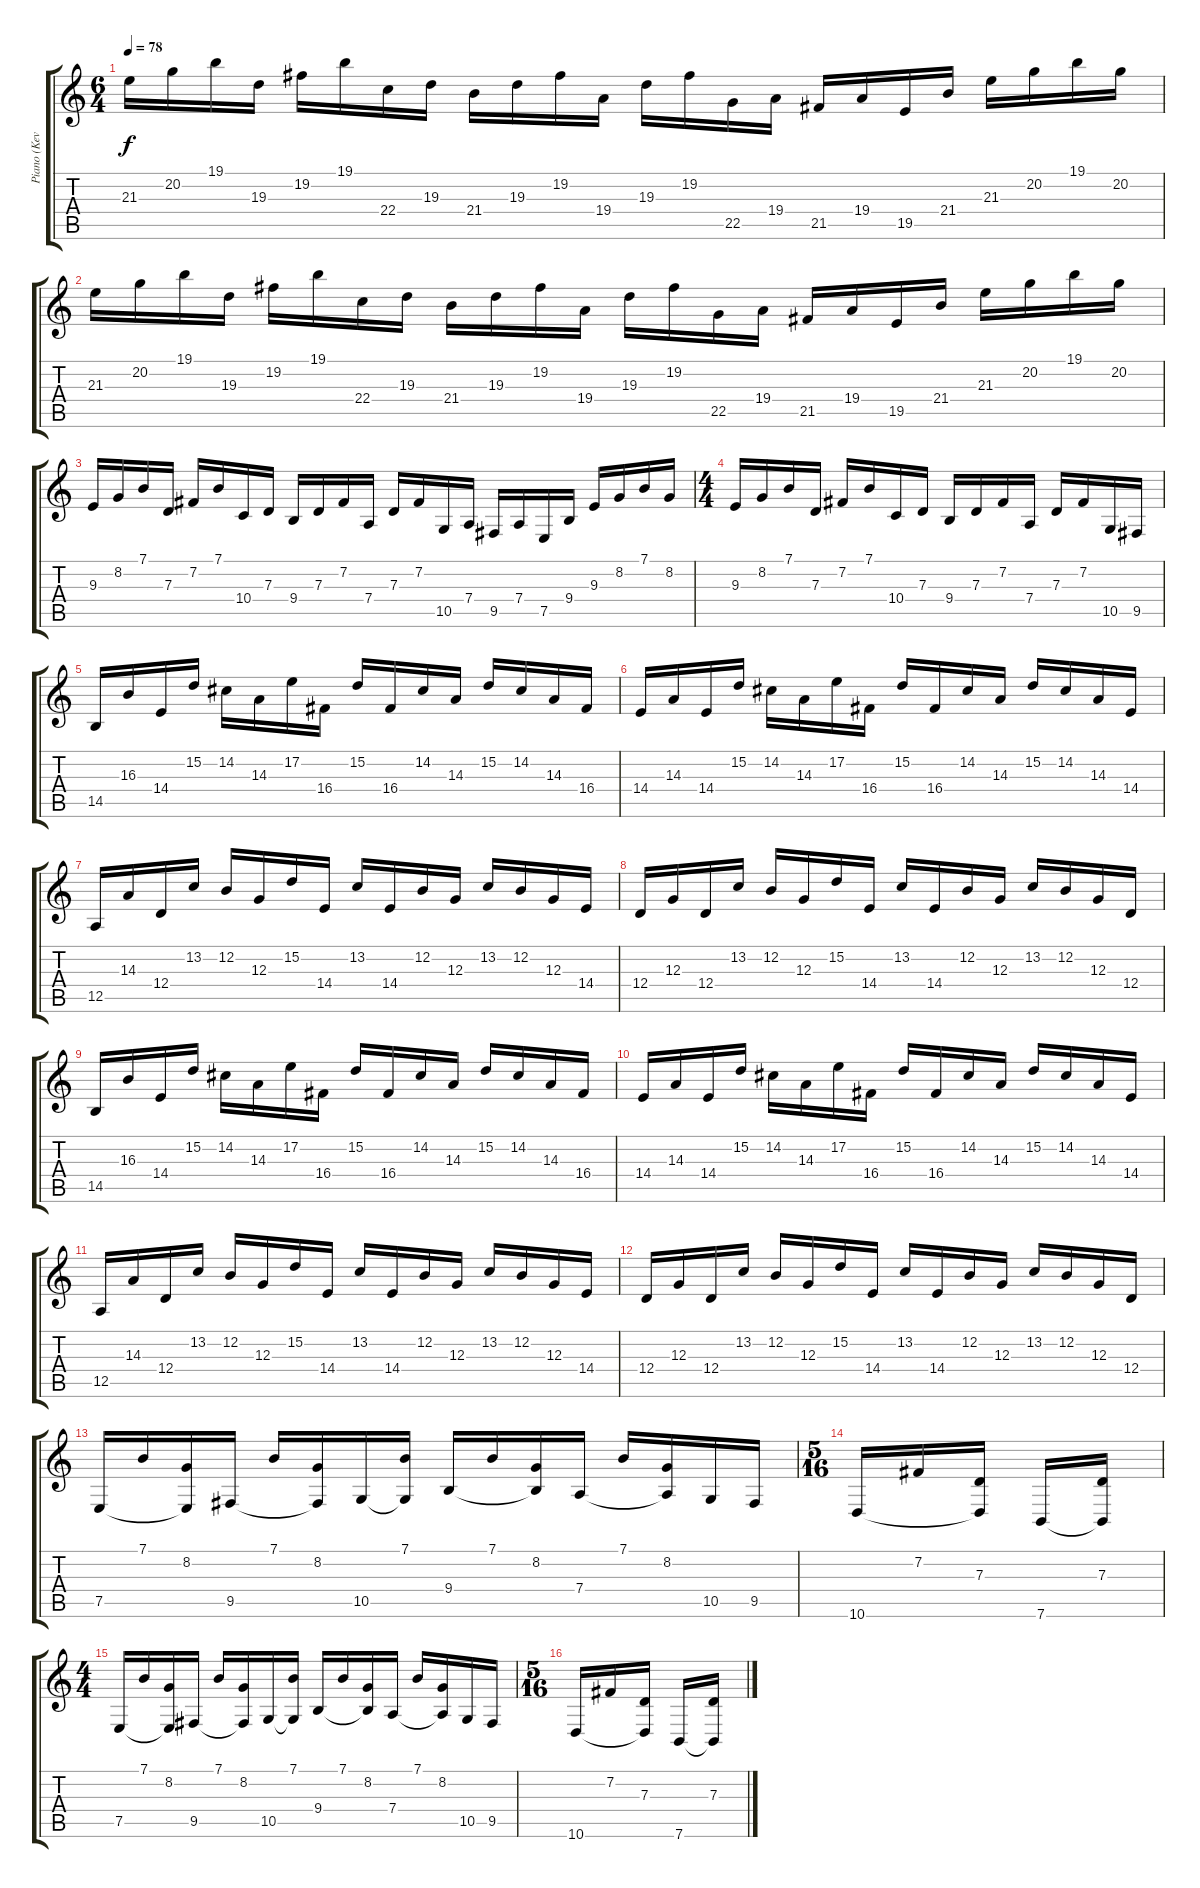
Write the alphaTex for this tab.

\track ("Piano (Kevin Moore)" "Piano (Kev") {instrument acousticgrandpiano}
\staff {score tabs}
\tuning (E4 B3 G3 D3 A2 E2) {hide}
\ts (6 4)
\tempo 78
\clef g2
\ks c
21.3.16{dy f} 20.2.16 19.1.16 19.3.16 19.2.16 19.1.16 22.4.16 19.3.16 21.4.16 19.3.16 19.2.16 19.4.16 19.3.16 19.2.16 22.5.16 19.4.16 21.5.16 19.4.16 19.5.16 21.4.16 21.3.16 20.2.16 19.1.16 20.2.16 |
21.3.16 20.2.16 19.1.16 19.3.16 19.2.16 19.1.16 22.4.16 19.3.16 21.4.16 19.3.16 19.2.16 19.4.16 19.3.16 19.2.16 22.5.16 19.4.16 21.5.16 19.4.16 19.5.16 21.4.16 21.3.16 20.2.16 19.1.16 20.2.16 |
9.3.16 8.2.16 7.1.16 7.3.16 7.2.16 7.1.16 10.4.16 7.3.16 9.4.16 7.3.16 7.2.16 7.4.16 7.3.16 7.2.16 10.5.16 7.4.16 9.5.16 7.4.16 7.5.16 9.4.16 9.3.16 8.2.16 7.1.16 8.2.16 |
\ts (4 4)
9.3.16 8.2.16 7.1.16 7.3.16 7.2.16 7.1.16 10.4.16 7.3.16 9.4.16 7.3.16 7.2.16 7.4.16 7.3.16 7.2.16 10.5.16 9.5.16 |
14.5.16 16.3.16 14.4.16 15.2.16 14.2.16 14.3.16 17.2.16 16.4.16 15.2.16 16.4.16 14.2.16 14.3.16 15.2.16 14.2.16 14.3.16 16.4.16 |
14.4.16 14.3.16 14.4.16 15.2.16 14.2.16 14.3.16 17.2.16 16.4.16 15.2.16 16.4.16 14.2.16 14.3.16 15.2.16 14.2.16 14.3.16 14.4.16 |
12.5.16 14.3.16 12.4.16 13.2.16 12.2.16 12.3.16 15.2.16 14.4.16 13.2.16 14.4.16 12.2.16 12.3.16 13.2.16 12.2.16 12.3.16 14.4.16 |
12.4.16 12.3.16 12.4.16 13.2.16 12.2.16 12.3.16 15.2.16 14.4.16 13.2.16 14.4.16 12.2.16 12.3.16 13.2.16 12.2.16 12.3.16 12.4.16 |
14.5.16 16.3.16 14.4.16 15.2.16 14.2.16 14.3.16 17.2.16 16.4.16 15.2.16 16.4.16 14.2.16 14.3.16 15.2.16 14.2.16 14.3.16 16.4.16 |
14.4.16 14.3.16 14.4.16 15.2.16 14.2.16 14.3.16 17.2.16 16.4.16 15.2.16 16.4.16 14.2.16 14.3.16 15.2.16 14.2.16 14.3.16 14.4.16 |
12.5.16 14.3.16 12.4.16 13.2.16 12.2.16 12.3.16 15.2.16 14.4.16 13.2.16 14.4.16 12.2.16 12.3.16 13.2.16 12.2.16 12.3.16 14.4.16 |
12.4.16 12.3.16 12.4.16 13.2.16 12.2.16 12.3.16 15.2.16 14.4.16 13.2.16 14.4.16 12.2.16 12.3.16 13.2.16 12.2.16 12.3.16 12.4.16 |
7.5.16 7.1.16 (8.2 7.5{t}).16 9.5.16 7.1.16 (8.2 9.5{t}).16 10.5.16 (7.1 10.5{t}).16 9.4.16 7.1.16 (8.2 9.4{t}).16 7.4.16 7.1.16 (8.2 7.4{t}).16 10.5.16 9.5.16 |
\ts (5 16)
10.6.16 7.2.16 (7.3 10.6{t}).16 7.6.16 (7.3 7.6{t}).16 |
\ts (4 4)
7.5.16 7.1.16 (8.2 7.5{t}).16 9.5.16 7.1.16 (8.2 9.5{t}).16 10.5.16 (7.1 10.5{t}).16 9.4.16 7.1.16 (8.2 9.4{t}).16 7.4.16 7.1.16 (8.2 7.4{t}).16 10.5.16 9.5.16 |
\ts (5 16)
10.6.16 7.2.16 (7.3 10.6{t}).16 7.6.16 (7.3 7.6{t}).16
